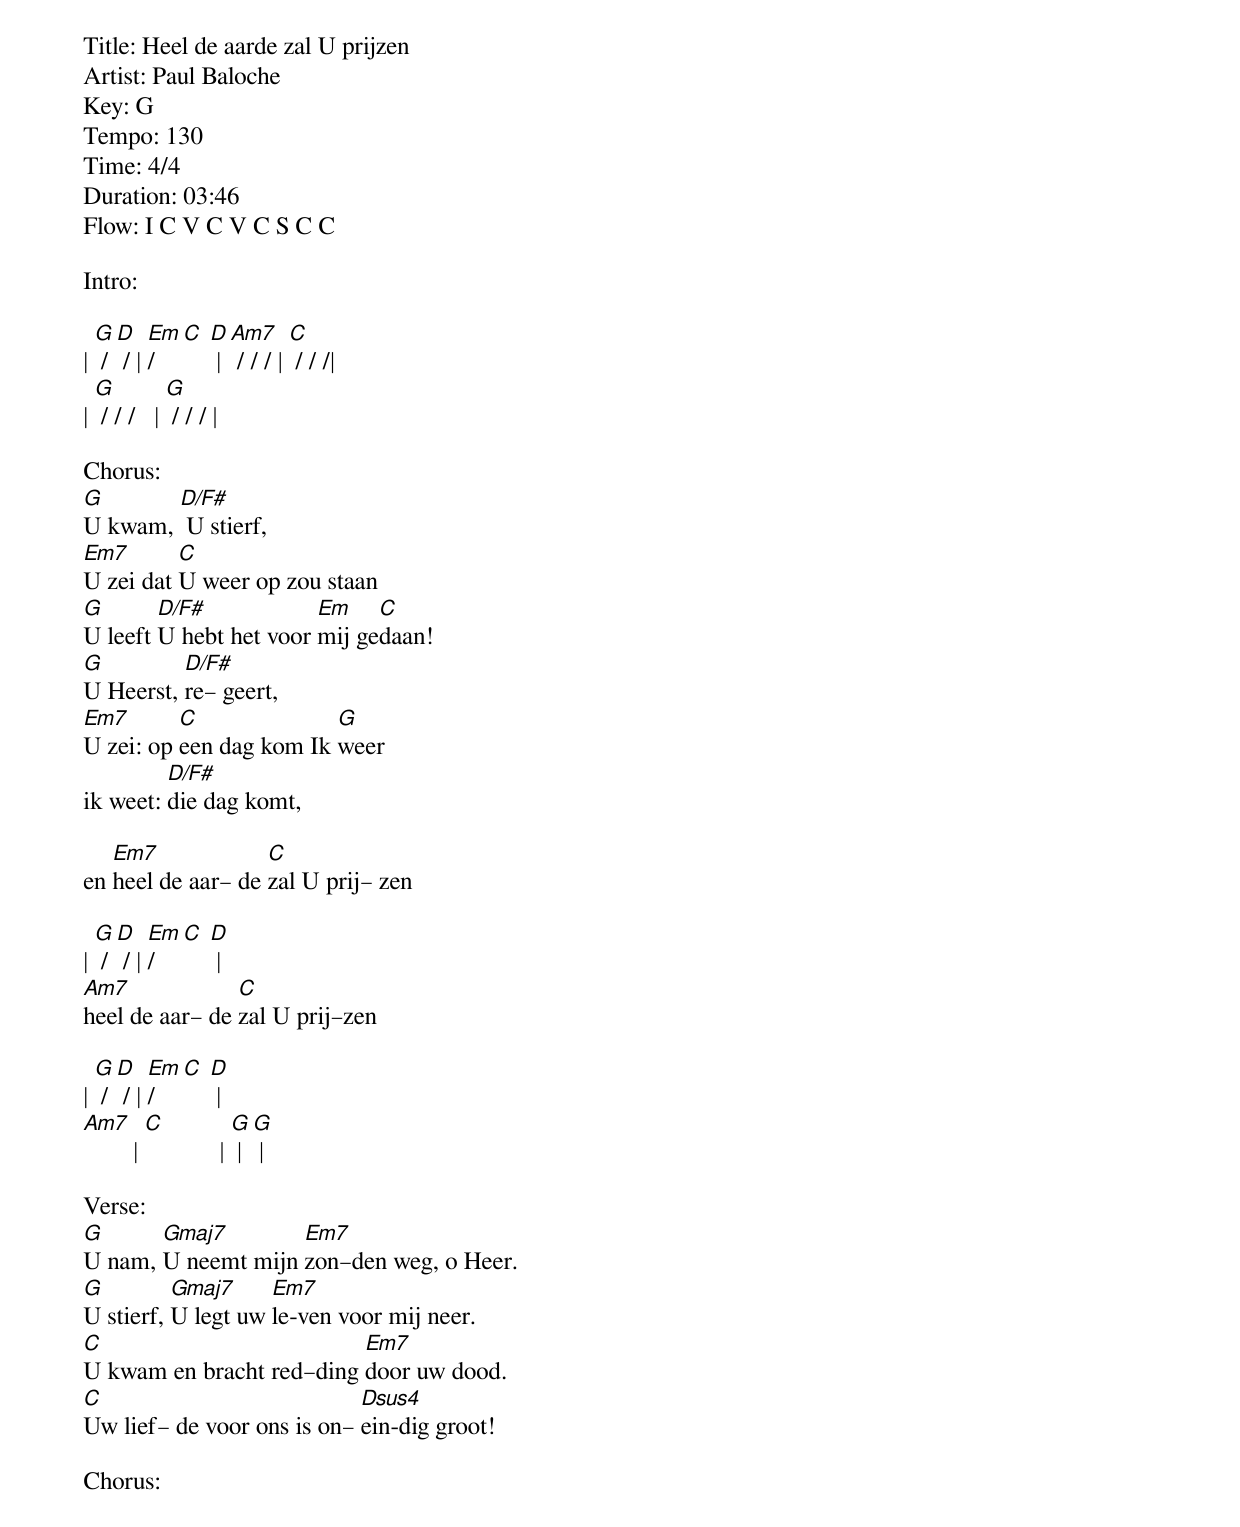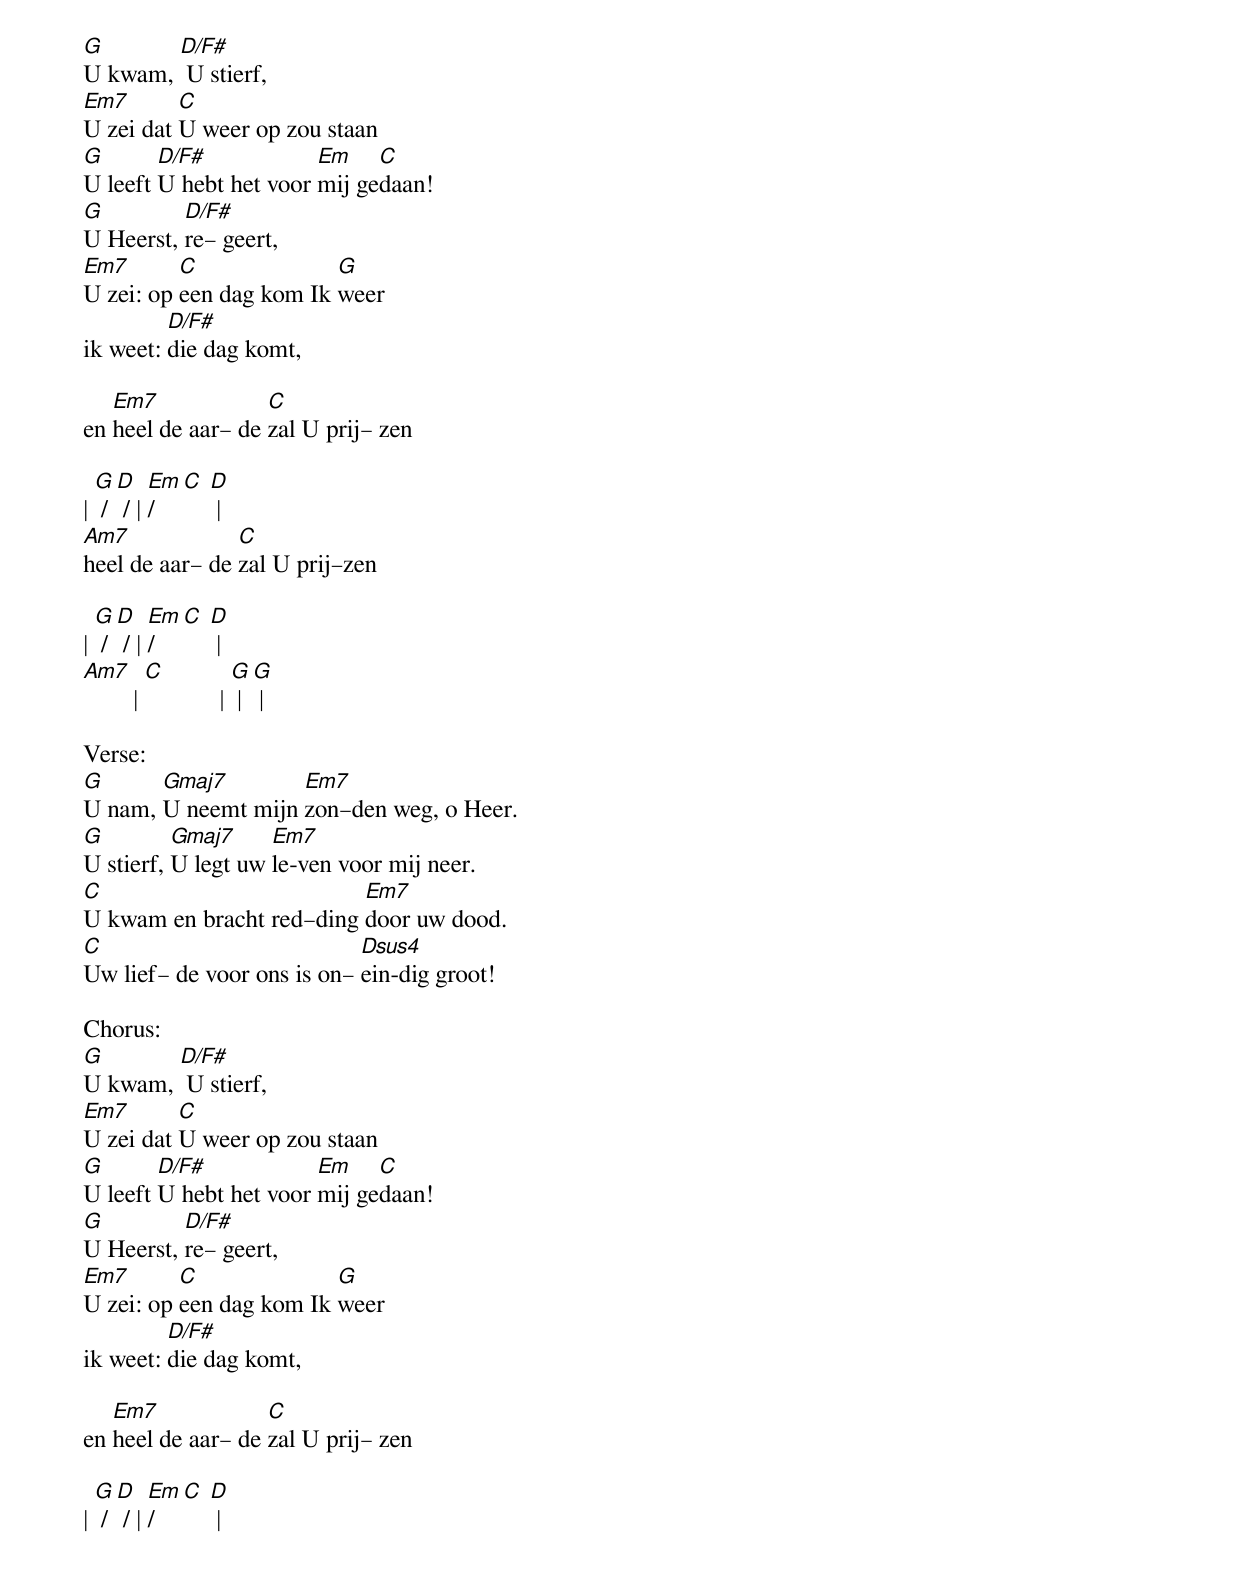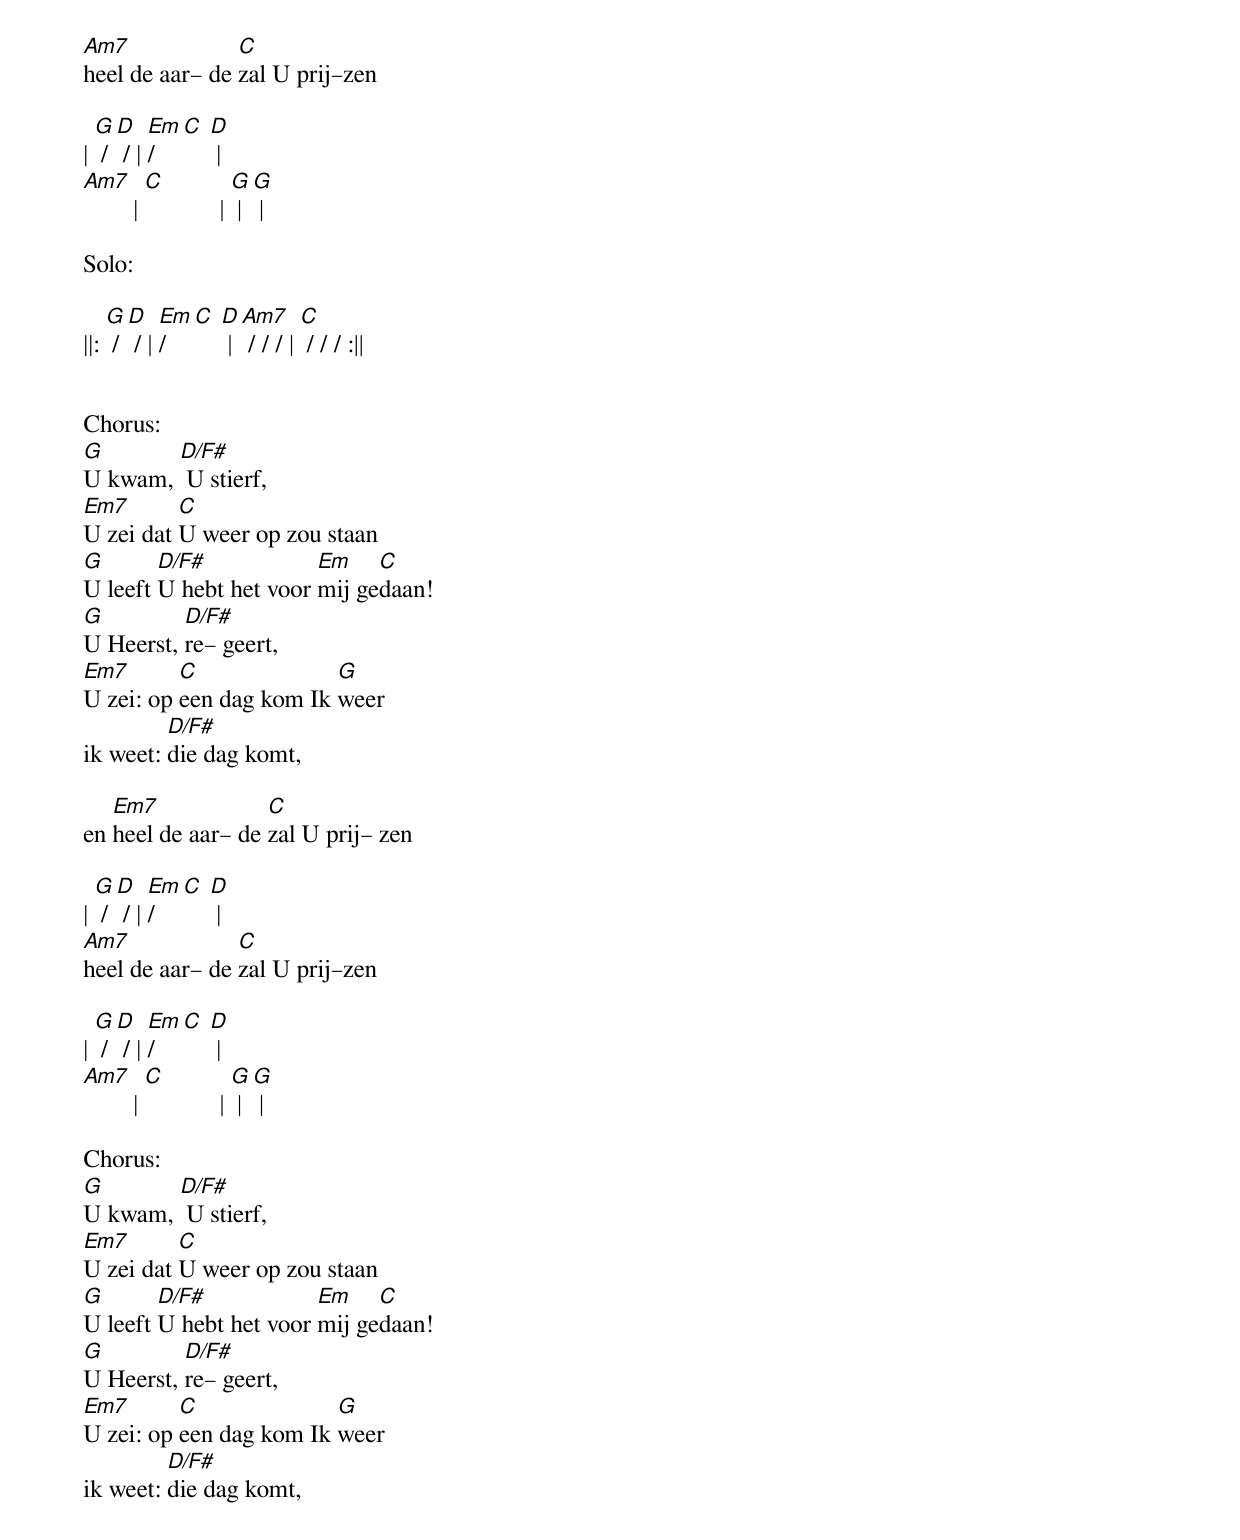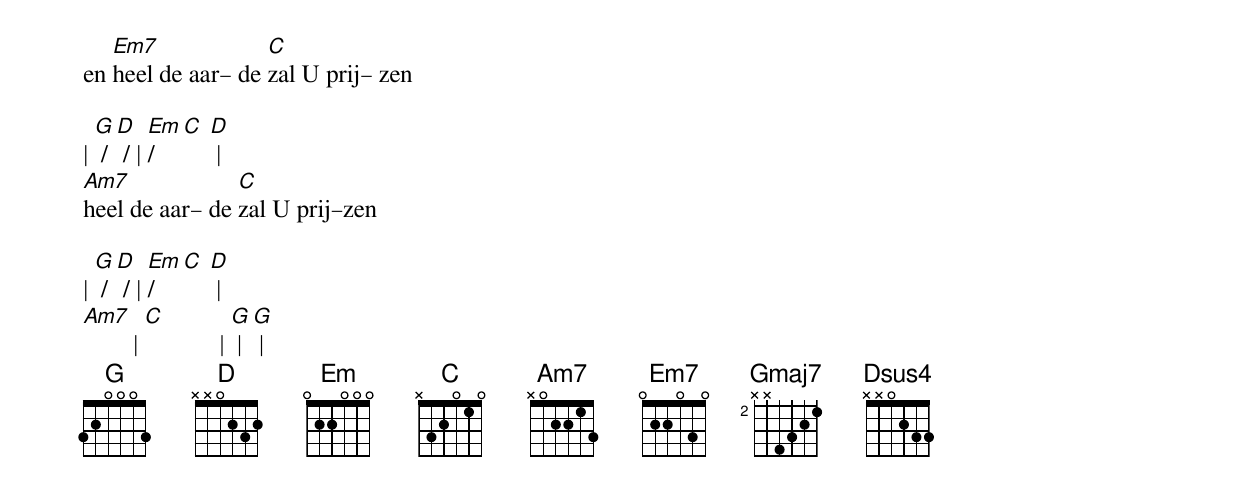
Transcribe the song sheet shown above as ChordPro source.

Title: Heel de aarde zal U prijzen
Artist: Paul Baloche
Key: G
Tempo: 130
Time: 4/4
Duration: 03:46
Flow: I C V C V C S C C

Intro:

| [G] / [D] / | [Em]/ [C] [D] | [Am7] / / / | [C] / / /|
| [G] / / /   | [G] / / / |

Chorus:
[G]U kwam, [D/F#] U stierf,
[Em7]U zei dat [C]U weer op zou staan
[G]U leeft [D/F#]U hebt het voor [Em]mij ge[C]daan!
[G]U Heerst, [D/F#]re geert,
[Em7]U zei: op [C]een dag kom Ik [G]weer
ik weet: [D/F#]die dag komt,

en [Em7]heel de aar de [C]zal U prij zen

| [G] / [D] / | [Em]/ [C] [D] |
[Am7]heel de aar de [C]zal U prijzen

| [G] / [D] / | [Em]/ [C] [D] |
[Am7]        | [C]            | [G] | [G] |

Verse:
[G]U nam, [Gmaj7]U neemt mijn [Em7]zonden weg, o Heer.
[G]U stierf, [Gmaj7]U legt uw [Em7]le-ven voor mij neer.
[C]U kwam en bracht redding [Em7]door uw dood.
[C]Uw lief de voor ons is on [Dsus4]ein-dig groot!

Chorus:
[G]U kwam, [D/F#] U stierf,
[Em7]U zei dat [C]U weer op zou staan
[G]U leeft [D/F#]U hebt het voor [Em]mij ge[C]daan!
[G]U Heerst, [D/F#]re geert,
[Em7]U zei: op [C]een dag kom Ik [G]weer
ik weet: [D/F#]die dag komt,

en [Em7]heel de aar de [C]zal U prij zen

| [G] / [D] / | [Em]/ [C] [D] |
[Am7]heel de aar de [C]zal U prijzen

| [G] / [D] / | [Em]/ [C] [D] |
[Am7]        | [C]            | [G] | [G] |

Verse:
[G]U nam, [Gmaj7]U neemt mijn [Em7]zonden weg, o Heer.
[G]U stierf, [Gmaj7]U legt uw [Em7]le-ven voor mij neer.
[C]U kwam en bracht redding [Em7]door uw dood.
[C]Uw lief de voor ons is on [Dsus4]ein-dig groot!

Chorus:
[G]U kwam, [D/F#] U stierf,
[Em7]U zei dat [C]U weer op zou staan
[G]U leeft [D/F#]U hebt het voor [Em]mij ge[C]daan!
[G]U Heerst, [D/F#]re geert,
[Em7]U zei: op [C]een dag kom Ik [G]weer
ik weet: [D/F#]die dag komt,

en [Em7]heel de aar de [C]zal U prij zen

| [G] / [D] / | [Em]/ [C] [D] |
[Am7]heel de aar de [C]zal U prijzen

| [G] / [D] / | [Em]/ [C] [D] |
[Am7]        | [C]            | [G] | [G] |

Solo:

||: [G] / [D] / | [Em]/ [C] [D] | [Am7] / / / | [C] / / / :||


Chorus:
[G]U kwam, [D/F#] U stierf,
[Em7]U zei dat [C]U weer op zou staan
[G]U leeft [D/F#]U hebt het voor [Em]mij ge[C]daan!
[G]U Heerst, [D/F#]re geert,
[Em7]U zei: op [C]een dag kom Ik [G]weer
ik weet: [D/F#]die dag komt,

en [Em7]heel de aar de [C]zal U prij zen

| [G] / [D] / | [Em]/ [C] [D] |
[Am7]heel de aar de [C]zal U prijzen

| [G] / [D] / | [Em]/ [C] [D] |
[Am7]        | [C]            | [G] | [G] |

Chorus:
[G]U kwam, [D/F#] U stierf,
[Em7]U zei dat [C]U weer op zou staan
[G]U leeft [D/F#]U hebt het voor [Em]mij ge[C]daan!
[G]U Heerst, [D/F#]re geert,
[Em7]U zei: op [C]een dag kom Ik [G]weer
ik weet: [D/F#]die dag komt,

en [Em7]heel de aar de [C]zal U prij zen

| [G] / [D] / | [Em]/ [C] [D] |
[Am7]heel de aar de [C]zal U prijzen

| [G] / [D] / | [Em]/ [C] [D] |
[Am7]        | [C]            | [G] | [G] |
